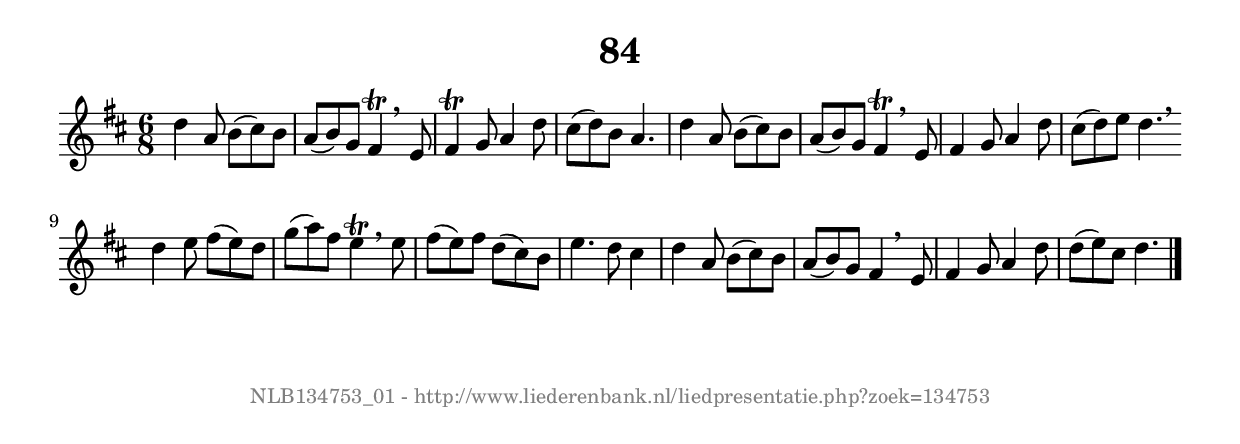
%
% produced by wce2krn 1.64 (7 June 2014)
%
\version"2.16"
#(append! paper-alist '(("long" . (cons (* 210 mm) (* 2000 mm)))))
#(set-default-paper-size "long")
sb = {\breathe}
mBreak = {\breathe }
bBreak = {\breathe }
x = {\once\override NoteHead #'style = #'cross }
gl=\glissando
itime={\override Staff.TimeSignature #'stencil = ##f }
ficta = {\once\set suggestAccidentals = ##t}
fine = {\once\override Score.RehearsalMark #'self-alignment-X = #1 \mark \markup {\italic{Fine}}}
dc = {\once\override Score.RehearsalMark #'self-alignment-X = #1 \mark \markup {\italic{D.C.}}}
dcf = {\once\override Score.RehearsalMark #'self-alignment-X = #1 \mark \markup {\italic{D.C. al Fine}}}
dcc = {\once\override Score.RehearsalMark #'self-alignment-X = #1 \mark \markup {\italic{D.C. al Coda}}}
ds = {\once\override Score.RehearsalMark #'self-alignment-X = #1 \mark \markup {\italic{D.S.}}}
dsf = {\once\override Score.RehearsalMark #'self-alignment-X = #1 \mark \markup {\italic{D.S. al Fine}}}
dsc = {\once\override Score.RehearsalMark #'self-alignment-X = #1 \mark \markup {\italic{D.S. al Coda}}}
pv = {\set Score.repeatCommands = #'((volta "1"))}
sv = {\set Score.repeatCommands = #'((volta "2"))}
tv = {\set Score.repeatCommands = #'((volta "3"))}
qv = {\set Score.repeatCommands = #'((volta "4"))}
xv = {\set Score.repeatCommands = #'((volta #f))}
\header{ tagline = ""
title = "84"
}
\score {{
\key d \major
\relative g''
{
\set melismaBusyProperties = #'()
\time 6/8
\tempo 4=120
\override Score.MetronomeMark #'transparent = ##t
\override Score.RehearsalMark #'break-visibility = #(vector #t #t #f)
d4 a8 b( cis) b a( b) g fis4^\trill \sb e8 fis4^\trill g8 a4 d8 cis( d) b a4. d4 a8 b( cis) b a( b) g fis4^\trill \sb e8 fis4 g8 a4 d8 cis( d) e d4. \bar ":|:" \bBreak
d4 e8 fis( e) d g( a) fis e4^\trill \sb e8 fis( e) fis d( cis) b e4. d8 cis4 d4 a8 b( cis) b a( b) g fis4 \sb e8 fis4 g8 a4 d8 d( e) cis d4. \bar "|."
 }}
 \midi { }
 \layout {
            indent = 0.0\cm
}
}
\markup { \vspace #0 } \markup { \with-color #grey \fill-line { \center-column { \smaller "NLB134753_01 - http://www.liederenbank.nl/liedpresentatie.php?zoek=134753" } } }
